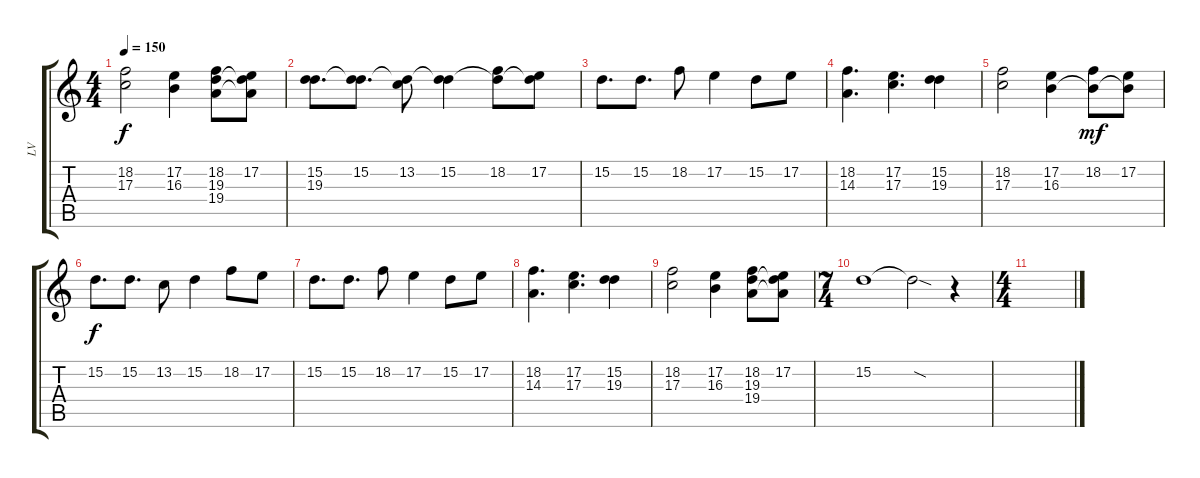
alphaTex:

\track ("LV" "LV") {instrument lead2sawtooth}
\staff {score tabs}
\tuning (E4 B3 G3 D3 A2 D2) {hide}
\ts (4 4)
\tempo 150
\clef g2
\ks c
(18.2 17.3).2{dy f} (17.2 16.3).4 (18.2 19.3 19.4).8 (17.2 19.3{t} 19.4{t}).8 |
(15.2 19.3).8{d} (15.2 19.3{t}).8{d} (13.2 19.3{t}).8 (15.2 19.3{t}).4 (18.2 19.3{t}).8 (17.2 19.3{t}).8 |
15.2.8{d} 15.2.8{d} 18.2.8 17.2.4 15.2.8 17.2.8 |
(18.2 14.3).4{d} (17.2 17.3).4{d} (15.2 19.3).4 |
(18.2 17.3).2 (17.2 16.3).4 (18.2 16.3{t}).8{dy mf} (17.2 16.3{t}).8 |
15.2.8{d dy f} 15.2.8{d} 13.2.8 15.2.4 18.2.8 17.2.8 |
15.2.8{d} 15.2.8{d} 18.2.8 17.2.4 15.2.8 17.2.8 |
(18.2 14.3).4{d} (17.2 17.3).4{d} (15.2 19.3).4 |
(18.2 17.3).2 (17.2 16.3).4 (18.2 19.3 19.4).8 (17.2 19.3{t} 19.4{t}).8 |
\ts (7 4)
15.2.1 15.2{sod t}.2 r.4 |
\ts (4 4)
